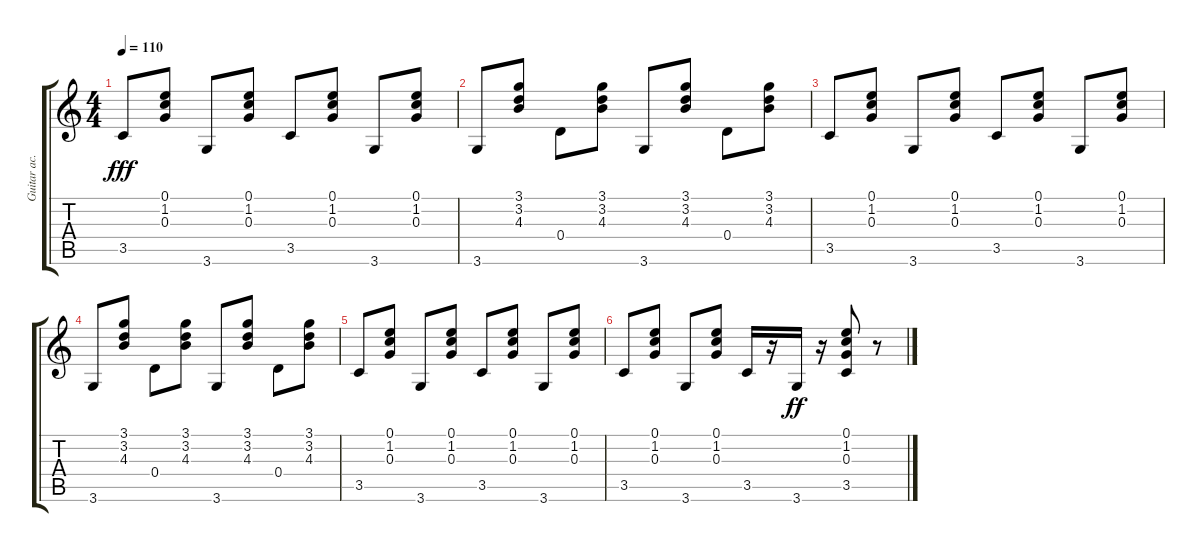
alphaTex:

\track ("Guitar ac." "Guitar ac.") {instrument electricguitarclean}
\staff {score tabs}
\tuning (E4 B3 G3 D3 A2 E2) {hide}
\ts (4 4)
\tempo 110
\clef g2
\ks c
3.5.8{dy fff} (0.1 1.2 0.3).8 3.6.8 (0.1 1.2 0.3).8 3.5.8 (0.1 1.2 0.3).8 3.6.8 (0.1 1.2 0.3).8 |
3.6.8 (3.1 3.2 4.3).8 0.4.8 (3.1 3.2 4.3).8 3.6.8 (3.1 3.2 4.3).8 0.4.8 (3.1 3.2 4.3).8 |
3.5.8 (0.1 1.2 0.3).8 3.6.8 (0.1 1.2 0.3).8 3.5.8 (0.1 1.2 0.3).8 3.6.8 (0.1 1.2 0.3).8 |
3.6.8 (3.1 3.2 4.3).8 0.4.8 (3.1 3.2 4.3).8 3.6.8 (3.1 3.2 4.3).8 0.4.8 (3.1 3.2 4.3).8 |
3.5.8 (0.1 1.2 0.3).8 3.6.8 (0.1 1.2 0.3).8 3.5.8 (0.1 1.2 0.3).8 3.6.8 (0.1 1.2 0.3).8 |
3.5.8 (0.1 1.2 0.3).8 3.6.8 (0.1 1.2 0.3).8 3.5.16 r.16 3.6.16{dy ff} r.16 (0.1 1.2 0.3 3.5).8 r.8
